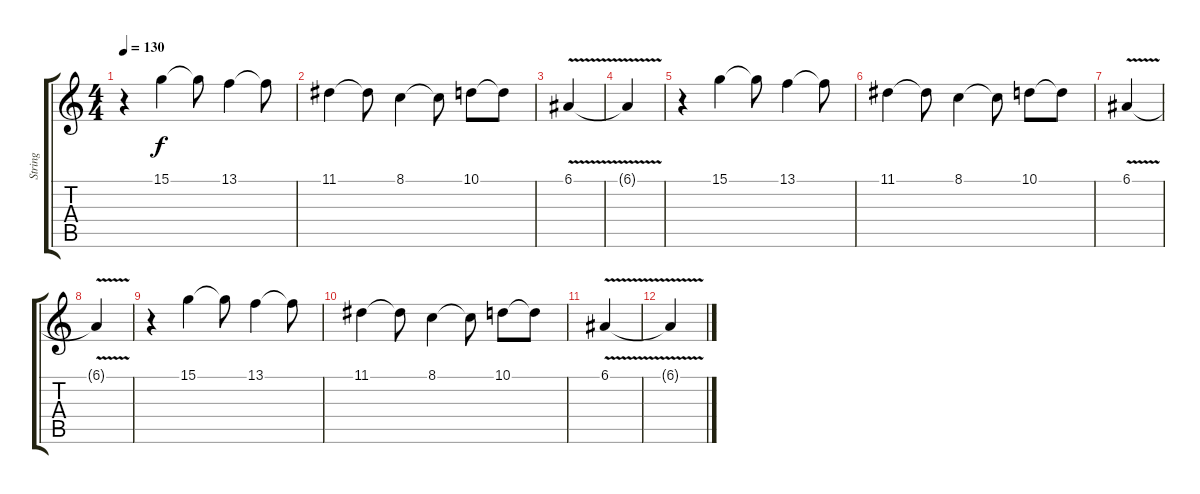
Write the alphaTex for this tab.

\track ("String" "String") {instrument synthbrass1}
\staff {score tabs}
\tuning (E4 B3 G3 D3 A2 E2) {hide}
\ts (4 4)
\tempo 130
\clef g2
\ks c
r.4{dy f} 15.1.4 15.1{t}.8 13.1.4 13.1{t}.8 |
11.1.4 11.1{t}.8 8.1.4 8.1{t}.8 10.1.8 10.1{t}.8 |
6.1{v}.4 |
6.1{t}.4 |
r.4 15.1.4 15.1{t}.8 13.1.4 13.1{t}.8 |
11.1.4 11.1{t}.8 8.1.4 8.1{t}.8 10.1.8 10.1{t}.8 |
6.1{v}.4 |
6.1{t}.4 |
r.4 15.1.4 15.1{t}.8 13.1.4 13.1{t}.8 |
11.1.4 11.1{t}.8 8.1.4 8.1{t}.8 10.1.8 10.1{t}.8 |
6.1{v}.4 |
6.1{t}.4
